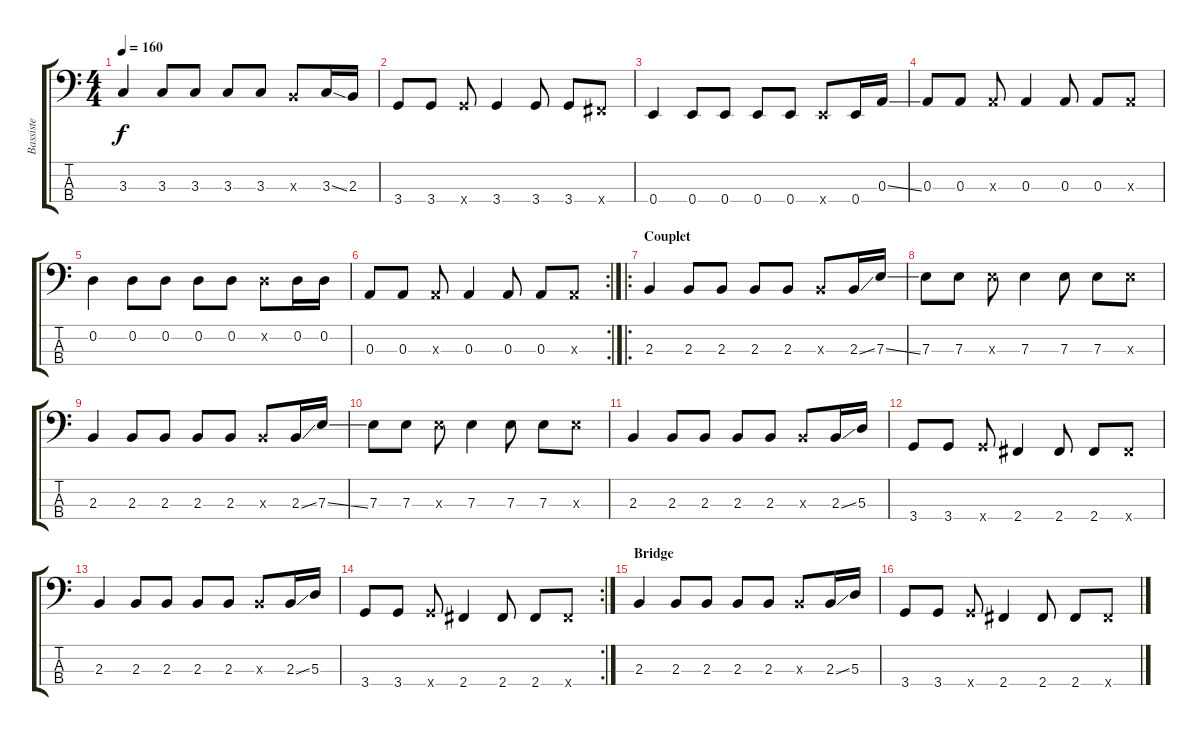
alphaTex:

\track ("Bassiste" "Bassiste") {instrument acousticbass}
\staff {score tabs}
\tuning (G2 D2 A1 E1) {hide}
\ts (4 4)
\tempo 160
\clef f4
\ks c
3.3.4{dy f} 3.3.8 3.3.8 3.3.8 3.3.8 2.3{x}.8 3.3{ss}.16 2.3.16 |
3.4.8 3.4.8 3.4{x}.8 3.4.4 3.4.8 3.4.8 2.4{x}.8 |
0.4.4 0.4.8 0.4.8 0.4.8 0.4.8 0.4{x}.8 0.4.16 0.3{ss}.16 |
0.3.8 0.3.8 0.3{x}.8 0.3.4 0.3.8 0.3.8 0.3{x}.8 |
0.2.4 0.2.8 0.2.8 0.2.8 0.2.8 0.2{x}.8 0.2.16 0.2.16 |
\rc 2
0.3.8 0.3.8 0.3{x}.8 0.3.4 0.3.8 0.3.8 0.3{x}.8 |
\ro
\section ("" "Couplet")
2.3.4 2.3.8 2.3.8 2.3.8 2.3.8 2.3{x}.8 2.3{ss}.16 7.3{ss}.16 |
7.3.8 7.3.8 7.3{x}.8 7.3.4 7.3.8 7.3.8 7.3{x}.8 |
2.3.4 2.3.8 2.3.8 2.3.8 2.3.8 2.3{x}.8 2.3{ss}.16 7.3{ss}.16 |
7.3.8 7.3.8 7.3{x}.8 7.3.4 7.3.8 7.3.8 7.3{x}.8 |
2.3.4 2.3.8 2.3.8 2.3.8 2.3.8 2.3{x}.8 2.3{ss}.16 5.3.16 |
3.4.8 3.4.8 3.4{x}.8 2.4.4 2.4.8 2.4.8 2.4{x}.8 |
2.3.4 2.3.8 2.3.8 2.3.8 2.3.8 2.3{x}.8 2.3{ss}.16 5.3.16 |
\rc 2
3.4.8 3.4.8 3.4{x}.8 2.4.4 2.4.8 2.4.8 2.4{x}.8 |
\section ("" "Bridge")
2.3.4 2.3.8 2.3.8 2.3.8 2.3.8 2.3{x}.8 2.3{ss}.16 5.3.16 |
3.4.8 3.4.8 3.4{x}.8 2.4.4 2.4.8 2.4.8 2.4{x}.8
